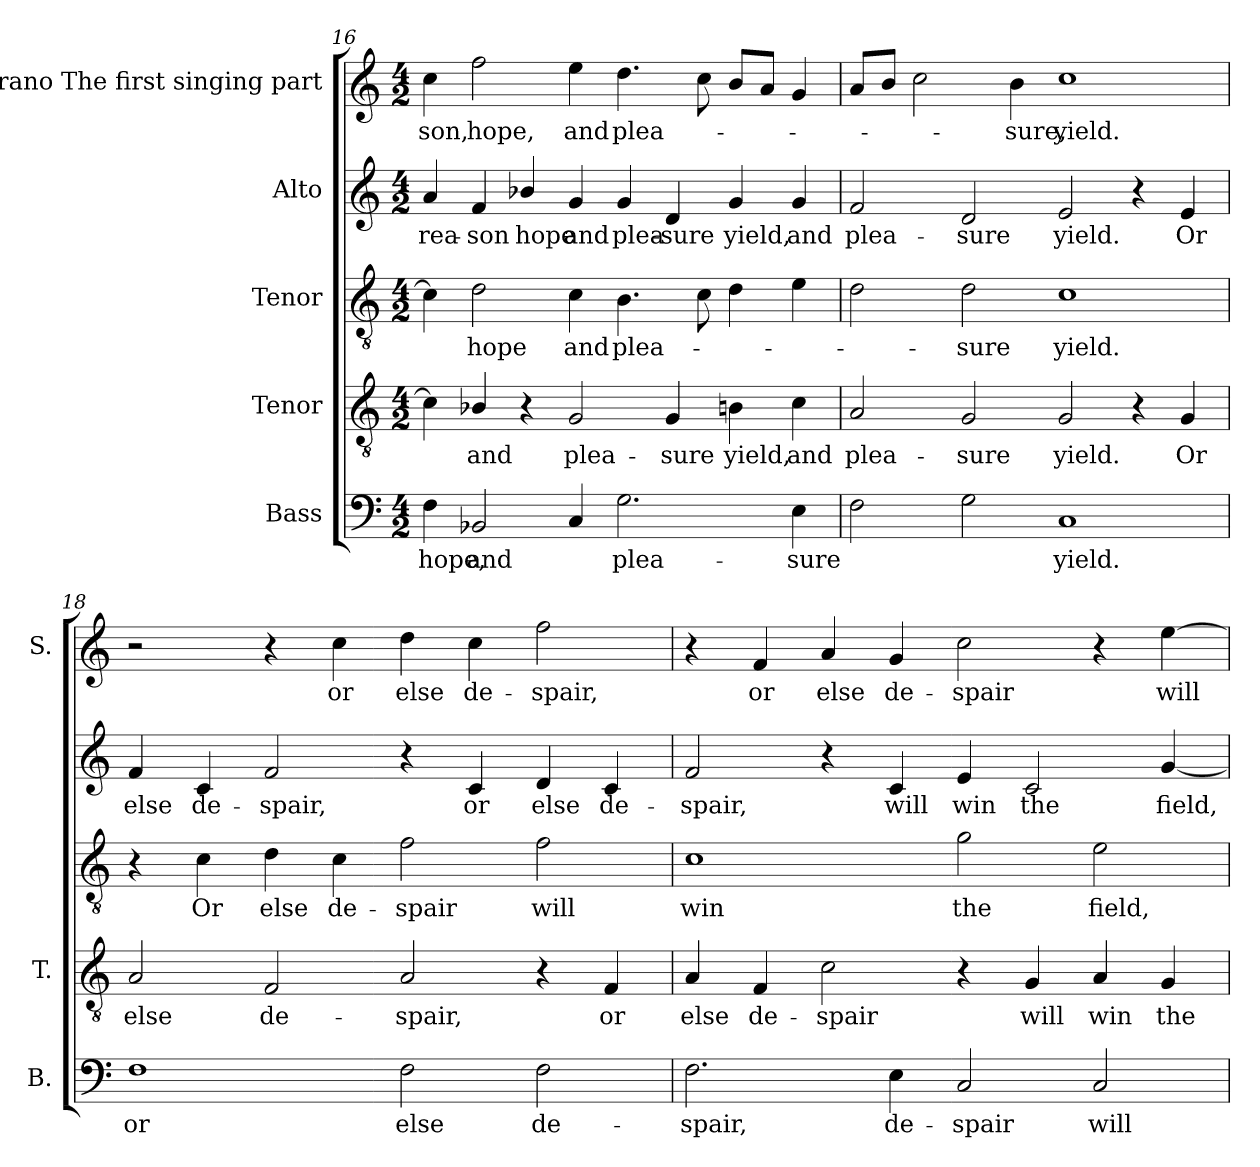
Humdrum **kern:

**kern	**text	**kern	**text	**kern	**text	**kern	**text	**kern	**text
*part5	*part5	*part4	*part4	*part3	*part3	*part2	*part2	*part1	*part1
*staff5	*staff5	*staff4	*staff4	*staff3	*staff3	*staff2	*staff2	*staff1	*staff1
*I"Bass	*	*I"Tenor	*	*I"Tenor	*	*I"Alto	*	*I"Soprano The first singing part	*
*I'B.	*	*I'T.	*	*	*	*	*	*I'S.	*
*clefF4	*	*clefGv2	*	*clefGv2	*	*clefG2	*	*clefG2	*
*	*	*ITrd7c12	*	*ITrd7c12	*	*ITrd7c12	*	*	*
*k[]	*	*k[]	*	*k[]	*	*k[]	*	*k[]	*
*C:	*	*C:	*	*C:	*	*C:	*	*C:	*
*M4/2	*	*M4/2	*	*M4/2	*	*M4/2	*	*M4/2	*
=16	=16	=16	=16	=16	=16	=16	=16	=16	=16
!	!LO:LY:b:color=#000000	!	!	!	!	!	!	!	!
!	!	!	!	!	!	!	!LO:LY:b:color=#000000	!	!
!	!	!	!	!	!	!	!	!	!LO:LY:b:color=#000000
4Fi\	hope,	4Ci\]	.	4Ci\]	.	4Ai/	rea-	4cci\	-son,
!	!LO:LY:b:color=#000000	!	!	!	!	!	!	!	!
!	!	!	!LO:LY:b:color=#000000	!	!	!	!	!	!
!	!	!	!	!	!LO:LY:b:color=#000000	!	!	!	!
!	!	!	!	!	!	!	!LO:LY:b:color=#000000	!	!
!	!	!	!	!	!	!	!	!	!LO:LY:b:color=#000000
2BB-Xi/	and	4BB-Xi/	and	2Di\	hope	4Fi/	-son	2ffi\	hope,
!	!	!	!	!	!	!	!LO:LY:b:color=#000000	!	!
.	.	4r	.	.	.	4B-Xi/	hope	.	.
!	!	!	!LO:LY:b:color=#000000	!	!	!	!	!	!
!	!	!	!	!	!LO:LY:b:color=#000000	!	!	!	!
!	!	!	!	!	!	!	!LO:LY:b:color=#000000	!	!
!	!	!	!	!	!	!	!	!	!LO:LY:b:color=#000000
4Ci/	.	2GGi/	plea-	4Ci\	and	4Gi/	and	4eei\	and
!	!LO:LY:b:color=#000000	!	!	!	!	!	!	!	!
!	!	!	!	!	!LO:LY:b:color=#000000	!	!	!	!
!	!	!	!	!	!	!	!LO:LY:b:color=#000000	!	!
!	!	!	!	!	!	!	!	!	!LO:LY:b:color=#000000
2.Gi\	plea-	.	.	4.BBi\	plea-	4Gi/	plea-	4.ddi\	plea-
!	!	!	!LO:LY:b:color=#000000	!	!	!	!	!	!
!	!	!	!	!	!	!	!LO:LY:b:color=#000000	!	!
.	.	4GGi/	-sure	.	.	4Di/	-sure	.	.
.	.	.	.	8Ci\	.	.	.	8cci\	.
!	!	!	!LO:LY:b:color=#000000	!	!	!	!	!	!
!	!	!	!	!	!	!	!LO:LY:b:color=#000000	!	!
.	.	4BBni\	yield,	4Di\	.	4Gi/	yield,	8bi/L	.
.	.	.	.	.	.	.	.	8ai/J	.
!	!LO:LY:b:color=#000000	!	!	!	!	!	!	!	!
!	!	!	!LO:LY:b:color=#000000	!	!	!	!	!	!
!	!	!	!	!	!	!	!LO:LY:b:color=#000000	!	!
4Ei\	-sure	4Ci\	and	4Ei\	.	4Gi/	and	4gi/	.
=17	=17	=17	=17	=17	=17	=17	=17	=17	=17
!	!	!	!LO:LY:b:color=#000000	!	!	!	!	!	!
!	!	!	!	!	!	!	!LO:LY:b:color=#000000	!	!
2Fi\	.	2AAi/	plea-	2Di\	.	2Fi/	plea-	8ai/L	.
.	.	.	.	.	.	.	.	8bi/J	.
.	.	.	.	.	.	.	.	2cci\	.
!	!	!	!LO:LY:b:color=#000000	!	!	!	!	!	!
!	!	!	!	!	!LO:LY:b:color=#000000	!	!	!	!
!	!	!	!	!	!	!	!LO:LY:b:color=#000000	!	!
2Gi\	.	2GGi/	-sure	2Di\	-sure	2Di/	-sure	.	.
!	!	!	!	!	!	!	!	!	!LO:LY:b:color=#000000
.	.	.	.	.	.	.	.	4bi\	-sure,
!	!LO:LY:b:color=#000000	!	!	!	!	!	!	!	!
!	!	!	!LO:LY:b:color=#000000	!	!	!	!	!	!
!	!	!	!	!	!LO:LY:b:color=#000000	!	!	!	!
!	!	!	!	!	!	!	!LO:LY:b:color=#000000	!	!
!	!	!	!	!	!	!	!	!	!LO:LY:b:color=#000000
1Ci	yield.	2GGi/	yield.	1Ci	yield.	2Ei/	yield.	1cci	yield.
.	.	4r	.	.	.	4r	.	.	.
!	!	!	!LO:LY:b:color=#000000	!	!	!	!	!	!
!	!	!	!	!	!	!	!LO:LY:b:color=#000000	!	!
.	.	4GGi/	Or	.	.	4Ei/	Or	.	.
!!LO:PB:g=z
=18	=18	=18	=18	=18	=18	=18	=18	=18	=18
!	!LO:LY:b:color=#000000	!	!	!	!	!	!	!	!
!	!	!	!LO:LY:b:color=#000000	!	!	!	!	!	!
!	!	!	!	!	!	!	!LO:LY:b:color=#000000	!	!
1Fi	or	2AAi/	else	4r	.	4Fi/	else	2r	.
!	!	!	!	!	!LO:LY:b:color=#000000	!	!	!	!
!	!	!	!	!	!	!	!LO:LY:b:color=#000000	!	!
.	.	.	.	4Ci\	Or	4Ci/	de-	.	.
!	!	!	!LO:LY:b:color=#000000	!	!	!	!	!	!
!	!	!	!	!	!LO:LY:b:color=#000000	!	!	!	!
!	!	!	!	!	!	!	!LO:LY:b:color=#000000	!	!
.	.	2FFi/	de-	4Di\	else	2Fi/	-spair,	4r	.
!	!	!	!	!	!LO:LY:b:color=#000000	!	!	!	!
!	!	!	!	!	!	!	!	!	!LO:LY:b:color=#000000
.	.	.	.	4Ci\	de-	.	.	4cci\	or
!	!LO:LY:b:color=#000000	!	!	!	!	!	!	!	!
!	!	!	!LO:LY:b:color=#000000	!	!	!	!	!	!
!	!	!	!	!	!LO:LY:b:color=#000000	!	!	!	!
!	!	!	!	!	!	!	!	!	!LO:LY:b:color=#000000
2Fi\	else	2AAi/	-spair,	2Fi\	-spair	4r	.	4ddi\	else
!	!	!	!	!	!	!	!LO:LY:b:color=#000000	!	!
!	!	!	!	!	!	!	!	!	!LO:LY:b:color=#000000
.	.	.	.	.	.	4Ci/	or	4cci\	de-
!	!LO:LY:b:color=#000000	!	!	!	!	!	!	!	!
!	!	!	!	!	!LO:LY:b:color=#000000	!	!	!	!
!	!	!	!	!	!	!	!LO:LY:b:color=#000000	!	!
!	!	!	!	!	!	!	!	!	!LO:LY:b:color=#000000
2Fi\	de-	4r	.	2Fi\	will	4Di/	else	2ffi\	-spair,
!	!	!	!LO:LY:b:color=#000000	!	!	!	!	!	!
!	!	!	!	!	!	!	!LO:LY:b:color=#000000	!	!
.	.	4FFi/	or	.	.	4Ci/	de-	.	.
=19	=19	=19	=19	=19	=19	=19	=19	=19	=19
!	!LO:LY:b:color=#000000	!	!	!	!	!	!	!	!
!	!	!	!LO:LY:b:color=#000000	!	!	!	!	!	!
!	!	!	!	!	!LO:LY:b:color=#000000	!	!	!	!
!	!	!	!	!	!	!	!LO:LY:b:color=#000000	!	!
2.Fi\	-spair,	4AAi/	else	1Ci	win	2Fi/	-spair,	4r	.
!	!	!	!LO:LY:b:color=#000000	!	!	!	!	!	!
!	!	!	!	!	!	!	!	!	!LO:LY:b:color=#000000
.	.	4FFi/	de-	.	.	.	.	4fi/	or
!	!	!	!LO:LY:b:color=#000000	!	!	!	!	!	!
!	!	!	!	!	!	!	!	!	!LO:LY:b:color=#000000
.	.	2Ci\	-spair	.	.	4r	.	4ai/	else
!	!LO:LY:b:color=#000000	!	!	!	!	!	!	!	!
!	!	!	!	!	!	!	!LO:LY:b:color=#000000	!	!
!	!	!	!	!	!	!	!	!	!LO:LY:b:color=#000000
4Ei\	de-	.	.	.	.	4Ci/	will	4gi/	de-
!	!LO:LY:b:color=#000000	!	!	!	!	!	!	!	!
!	!	!	!	!	!LO:LY:b:color=#000000	!	!	!	!
!	!	!	!	!	!	!	!LO:LY:b:color=#000000	!	!
!	!	!	!	!	!	!	!	!	!LO:LY:b:color=#000000
2Ci/	spair	4r	.	2Gi\	the	4Ei/	win	2cci\	-spair
!	!	!	!LO:LY:b:color=#000000	!	!	!	!	!	!
!	!	!	!	!	!	!	!LO:LY:b:color=#000000	!	!
.	.	4GGi/	will	.	.	2Ci/	the	.	.
!	!LO:LY:b:color=#000000	!	!	!	!	!	!	!	!
!	!	!	!LO:LY:b:color=#000000	!	!	!	!	!	!
!	!	!	!	!	!LO:LY:b:color=#000000	!	!	!	!
2Ci/	will	4AAi/	win	2Ei\	field,	.	.	4r	.
!	!	!	!LO:LY:b:color=#000000	!	!	!	!	!	!
!	!	!	!	!	!	!	!LO:LY:b:color=#000000	!	!
!	!	!	!	!	!	!	!	!	!LO:LY:b:color=#000000
.	.	4GGi/	the	.	.	[4Gi/	field,	[4eei\	will
=	=	=	=	=	=	=	=	=	=
*-	*-	*-	*-	*-	*-	*-	*-	*-	*-
